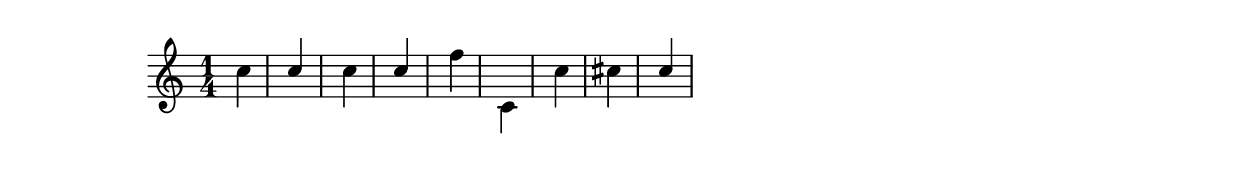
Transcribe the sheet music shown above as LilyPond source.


\version "2.6.0"
\header {
  texidoc = "Downstem notes following a barline are
printed with some extra space. This is an optical correction similar
to juxtaposed stems.

Accidentals after the barline get some space as well.
"
}

\layout { raggedright = ##t}

\relative c''
{

  %%\override Staff.StaffSpacing  #'stem-spacing-correction = #10
  %%\override Staff.NoteSpacing  #'stem-spacing-correction = #10

  \time 1/4 \stemDown c4 \stemUp c4
  \stemDown c4 \stemUp c4
  \stemDown f c,4  c'4 cis4 \stemUp c4
}



